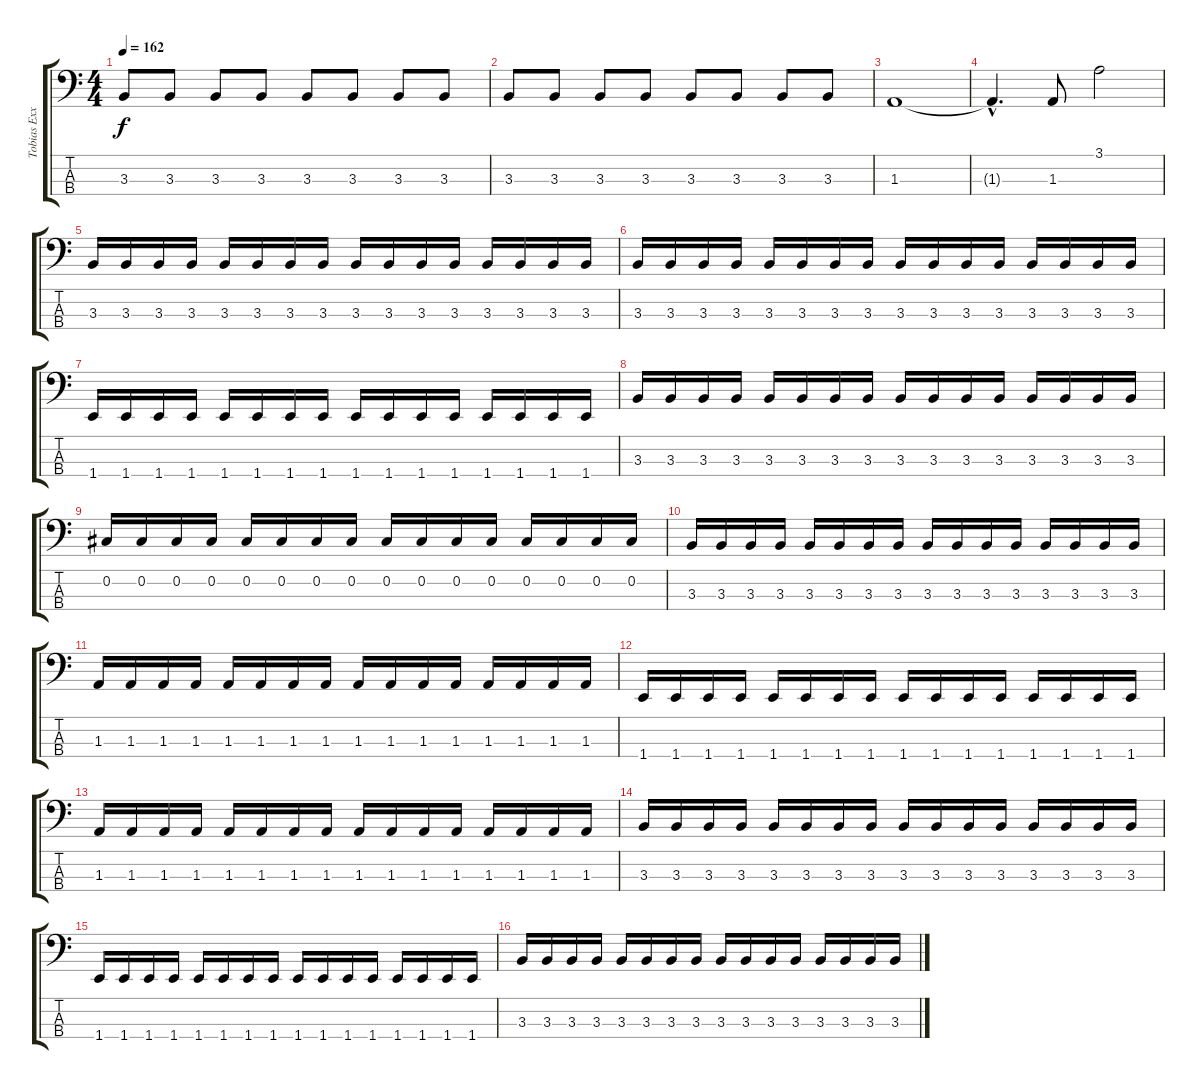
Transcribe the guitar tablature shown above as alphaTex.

\track ("Tobias Exxel" "Tobias Exx") {instrument electricbasspick}
\staff {score tabs}
\tuning (Gb2 Db2 Ab1 Eb1) {hide}
\ts (4 4)
\tempo 162
\clef f4
\ks c
3.3.8{dy f} 3.3.8 3.3.8 3.3.8 3.3.8 3.3.8 3.3.8 3.3.8 |
3.3.8 3.3.8 3.3.8 3.3.8 3.3.8 3.3.8 3.3.8 3.3.8 |
1.3.1 |
1.3{hac t}.4{d} 1.3.8 3.1.2 |
3.3.16 3.3.16 3.3.16 3.3.16 3.3.16 3.3.16 3.3.16 3.3.16 3.3.16 3.3.16 3.3.16 3.3.16 3.3.16 3.3.16 3.3.16 3.3.16 |
3.3.16 3.3.16 3.3.16 3.3.16 3.3.16 3.3.16 3.3.16 3.3.16 3.3.16 3.3.16 3.3.16 3.3.16 3.3.16 3.3.16 3.3.16 3.3.16 |
1.4.16 1.4.16 1.4.16 1.4.16 1.4.16 1.4.16 1.4.16 1.4.16 1.4.16 1.4.16 1.4.16 1.4.16 1.4.16 1.4.16 1.4.16 1.4.16 |
3.3.16 3.3.16 3.3.16 3.3.16 3.3.16 3.3.16 3.3.16 3.3.16 3.3.16 3.3.16 3.3.16 3.3.16 3.3.16 3.3.16 3.3.16 3.3.16 |
0.2.16 0.2.16 0.2.16 0.2.16 0.2.16 0.2.16 0.2.16 0.2.16 0.2.16 0.2.16 0.2.16 0.2.16 0.2.16 0.2.16 0.2.16 0.2.16 |
3.3.16 3.3.16 3.3.16 3.3.16 3.3.16 3.3.16 3.3.16 3.3.16 3.3.16 3.3.16 3.3.16 3.3.16 3.3.16 3.3.16 3.3.16 3.3.16 |
1.3.16 1.3.16 1.3.16 1.3.16 1.3.16 1.3.16 1.3.16 1.3.16 1.3.16 1.3.16 1.3.16 1.3.16 1.3.16 1.3.16 1.3.16 1.3.16 |
1.4.16 1.4.16 1.4.16 1.4.16 1.4.16 1.4.16 1.4.16 1.4.16 1.4.16 1.4.16 1.4.16 1.4.16 1.4.16 1.4.16 1.4.16 1.4.16 |
1.3.16 1.3.16 1.3.16 1.3.16 1.3.16 1.3.16 1.3.16 1.3.16 1.3.16 1.3.16 1.3.16 1.3.16 1.3.16 1.3.16 1.3.16 1.3.16 |
3.3.16 3.3.16 3.3.16 3.3.16 3.3.16 3.3.16 3.3.16 3.3.16 3.3.16 3.3.16 3.3.16 3.3.16 3.3.16 3.3.16 3.3.16 3.3.16 |
1.4.16 1.4.16 1.4.16 1.4.16 1.4.16 1.4.16 1.4.16 1.4.16 1.4.16 1.4.16 1.4.16 1.4.16 1.4.16 1.4.16 1.4.16 1.4.16 |
3.3.16 3.3.16 3.3.16 3.3.16 3.3.16 3.3.16 3.3.16 3.3.16 3.3.16 3.3.16 3.3.16 3.3.16 3.3.16 3.3.16 3.3.16 3.3.16
